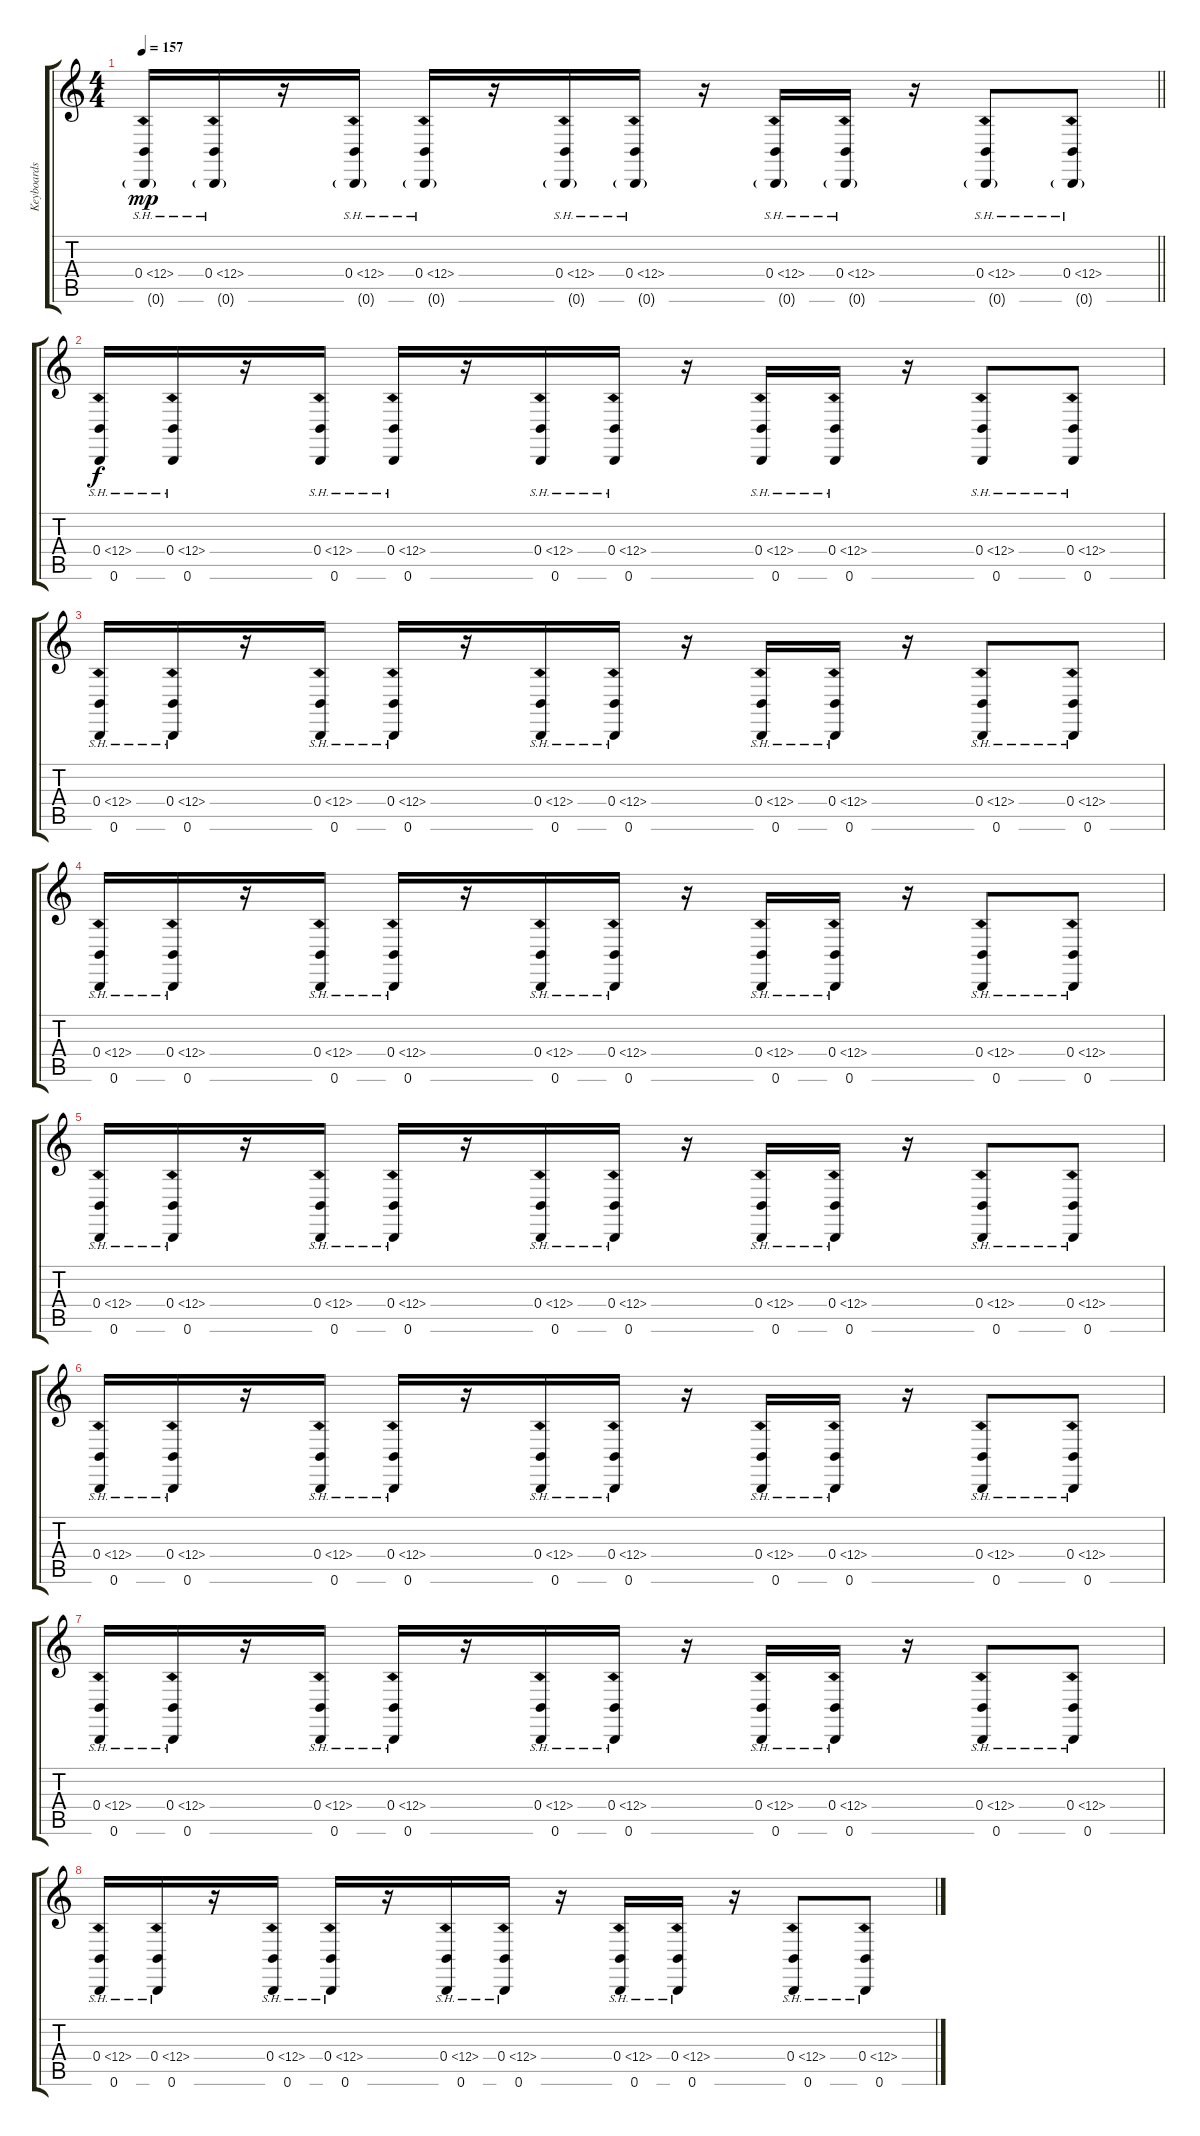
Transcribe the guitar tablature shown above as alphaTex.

\track ("Keyboards" "Keyboards") {instrument lead1square}
\staff {score tabs}
\tuning (Db4 Ab3 E3 B2 Gb2 B1) {hide}
\ts (4 4)
\tempo 157
\clef g2
\barLineRight lightlight
\ks c
(0.4{sh 12} 0.6{g}).16{dy mp} (0.4{sh 12} 0.6{g}).16 r.16 (0.4{sh 12} 0.6{g}).16 (0.4{sh 12} 0.6{g}).16 r.16 (0.4{sh 12} 0.6{g}).16 (0.4{sh 12} 0.6{g}).16 r.16 (0.4{sh 12} 0.6{g}).16 (0.4{sh 12} 0.6{g}).16 r.16 (0.4{sh 12} 0.6{g}).8 (0.4{sh 12} 0.6{g}).8 |
\section ("" "")
(0.4{sh 12} 0.6).16{dy f} (0.4{sh 12} 0.6).16 r.16 (0.4{sh 12} 0.6).16 (0.4{sh 12} 0.6).16 r.16 (0.4{sh 12} 0.6).16 (0.4{sh 12} 0.6).16 r.16 (0.4{sh 12} 0.6).16 (0.4{sh 12} 0.6).16 r.16 (0.4{sh 12} 0.6).8 (0.4{sh 12} 0.6).8 |
(0.4{sh 12} 0.6).16 (0.4{sh 12} 0.6).16 r.16 (0.4{sh 12} 0.6).16 (0.4{sh 12} 0.6).16 r.16 (0.4{sh 12} 0.6).16 (0.4{sh 12} 0.6).16 r.16 (0.4{sh 12} 0.6).16 (0.4{sh 12} 0.6).16 r.16 (0.4{sh 12} 0.6).8 (0.4{sh 12} 0.6).8 |
(0.4{sh 12} 0.6).16 (0.4{sh 12} 0.6).16 r.16 (0.4{sh 12} 0.6).16 (0.4{sh 12} 0.6).16 r.16 (0.4{sh 12} 0.6).16 (0.4{sh 12} 0.6).16 r.16 (0.4{sh 12} 0.6).16 (0.4{sh 12} 0.6).16 r.16 (0.4{sh 12} 0.6).8 (0.4{sh 12} 0.6).8 |
(0.4{sh 12} 0.6).16 (0.4{sh 12} 0.6).16 r.16 (0.4{sh 12} 0.6).16 (0.4{sh 12} 0.6).16 r.16 (0.4{sh 12} 0.6).16 (0.4{sh 12} 0.6).16 r.16 (0.4{sh 12} 0.6).16 (0.4{sh 12} 0.6).16 r.16 (0.4{sh 12} 0.6).8 (0.4{sh 12} 0.6).8 |
(0.4{sh 12} 0.6).16 (0.4{sh 12} 0.6).16 r.16 (0.4{sh 12} 0.6).16 (0.4{sh 12} 0.6).16 r.16 (0.4{sh 12} 0.6).16 (0.4{sh 12} 0.6).16 r.16 (0.4{sh 12} 0.6).16 (0.4{sh 12} 0.6).16 r.16 (0.4{sh 12} 0.6).8 (0.4{sh 12} 0.6).8 |
(0.4{sh 12} 0.6).16 (0.4{sh 12} 0.6).16 r.16 (0.4{sh 12} 0.6).16 (0.4{sh 12} 0.6).16 r.16 (0.4{sh 12} 0.6).16 (0.4{sh 12} 0.6).16 r.16 (0.4{sh 12} 0.6).16 (0.4{sh 12} 0.6).16 r.16 (0.4{sh 12} 0.6).8 (0.4{sh 12} 0.6).8 |
(0.4{sh 12} 0.6).16 (0.4{sh 12} 0.6).16 r.16 (0.4{sh 12} 0.6).16 (0.4{sh 12} 0.6).16 r.16 (0.4{sh 12} 0.6).16 (0.4{sh 12} 0.6).16 r.16 (0.4{sh 12} 0.6).16 (0.4{sh 12} 0.6).16 r.16 (0.4{sh 12} 0.6).8 (0.4{sh 12} 0.6).8
